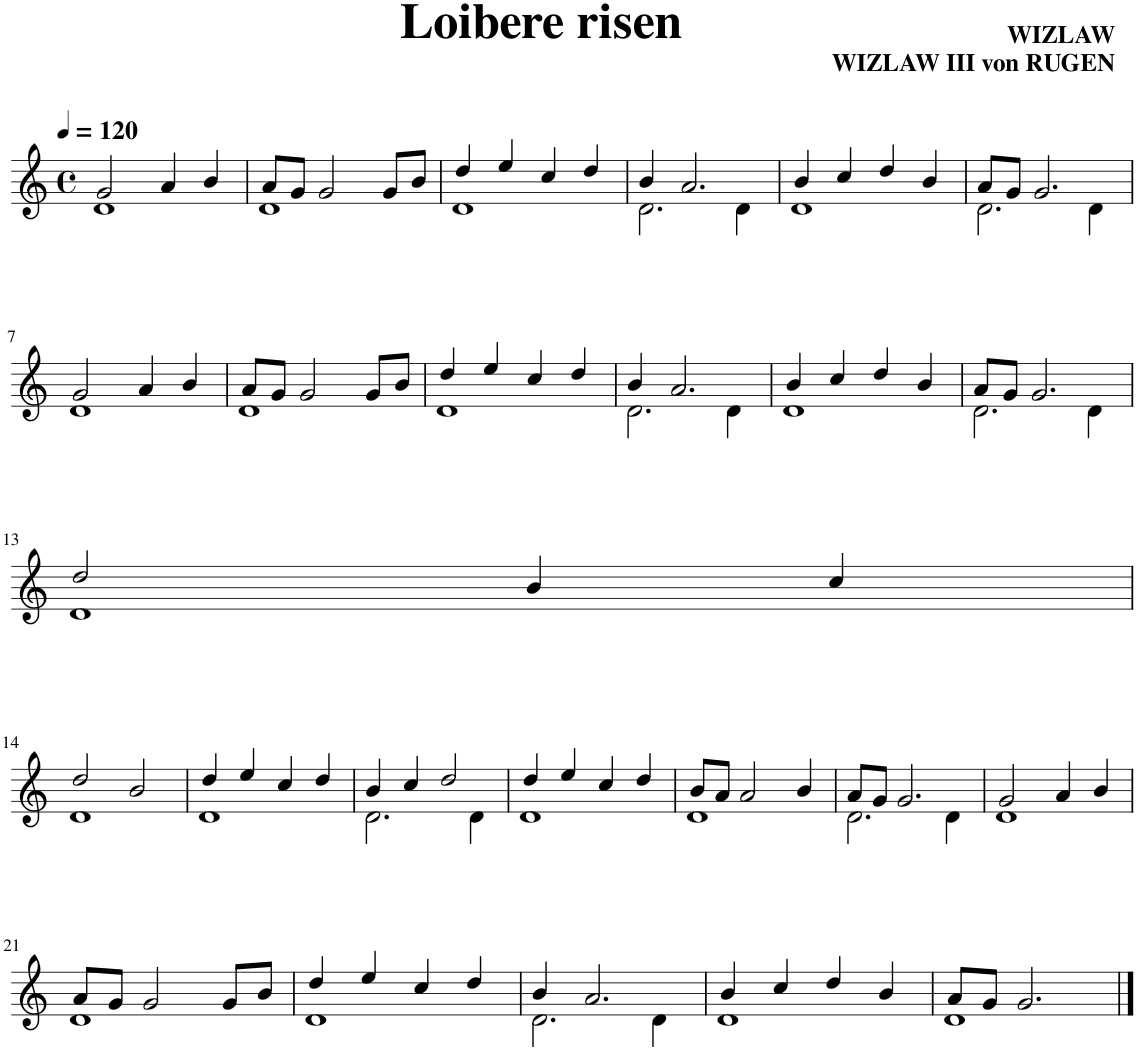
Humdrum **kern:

**kern
*part1
*staff1
*I"Staff
*clefG2
*k[]
*M4/4
*met(c)
*MM120
=1
*^
2g/	1d
4a/	.
4b/	.
=2	=2
8a/L	1d
8g/J	.
2g/	.
8g/L	.
8b/J	.
=3	=3
4dd/	1d
4ee/	.
4cc/	.
4dd/	.
=4	=4
4b/	2.d\
2.a/	.
.	4d\
=5	=5
4b/	1d
4cc/	.
4dd/	.
4b/	.
=6	=6
8a/L	2.d\
8g/J	.
2.g/	.
.	4d\
!!LO:LB:g=z	!!
=7	=7
2g/	1d
4a/	.
4b/	.
=8	=8
8a/L	1d
8g/J	.
2g/	.
8g/L	.
8b/J	.
=9	=9
4dd/	1d
4ee/	.
4cc/	.
4dd/	.
=10	=10
4b/	2.d\
2.a/	.
.	4d\
=11	=11
4b/	1d
4cc/	.
4dd/	.
4b/	.
=12	=12
8a/L	2.d\
8g/J	.
2.g/	.
.	4d\
!!LO:LB:g=z	!!
=13	=13
2dd/	1d
4b/	.
4cc/	.
!!LO:LB:g=z	!!
=14	=14
2dd/	1d
2b/	.
=15	=15
4dd/	1d
4ee/	.
4cc/	.
4dd/	.
=16	=16
4b/	2.d\
4cc/	.
2dd/	.
.	4d\
=17	=17
4dd/	1d
4ee/	.
4cc/	.
4dd/	.
=18	=18
8b/L	1d
8a/J	.
2a/	.
4b/	.
=19	=19
8a/L	2.d\
8g/J	.
2.g/	.
.	4d\
=20	=20
2g/	1d
4a/	.
4b/	.
!!LO:LB:g=z	!!
=21	=21
8a/L	1d
8g/J	.
2g/	.
8g/L	.
8b/J	.
=22	=22
4dd/	1d
4ee/	.
4cc/	.
4dd/	.
=23	=23
4b/	2.d\
2.a/	.
.	4d\
=24	=24
4b/	1d
4cc/	.
4dd/	.
4b/	.
=25	=25
8a/L	1d
8g/J	.
2.g/	.
*v	*v
==
*-
